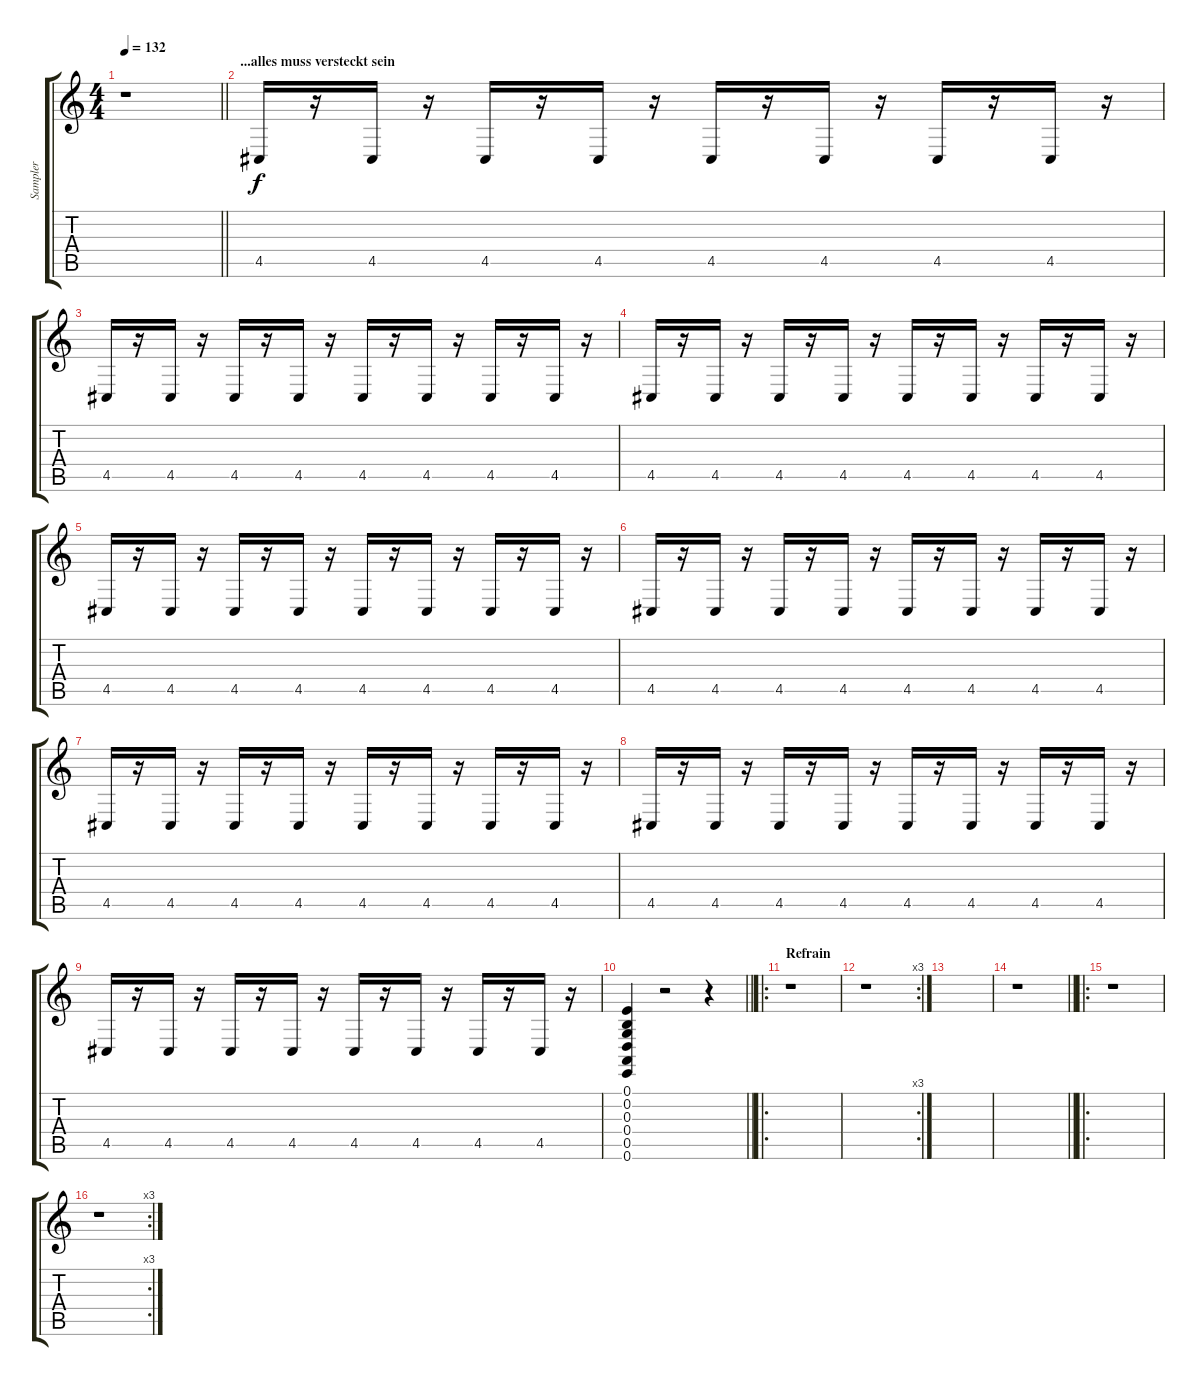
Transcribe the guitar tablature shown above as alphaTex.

\track ("Sampler" "Sampler") {instrument pad8sweep}
\staff {score tabs}
\tuning (E4 B3 G3 D3 A2 E2) {hide}
\ts (4 4)
\tempo 132
\clef g2
\barLineRight lightlight
\ks c
r.1{dy f} |
\section ("" "...alles muss versteckt sein")
4.5.16 r.16 4.5.16 r.16 4.5.16 r.16 4.5.16 r.16 4.5.16 r.16 4.5.16 r.16 4.5.16 r.16 4.5.16 r.16 |
4.5.16 r.16 4.5.16 r.16 4.5.16 r.16 4.5.16 r.16 4.5.16 r.16 4.5.16 r.16 4.5.16 r.16 4.5.16 r.16 |
4.5.16 r.16 4.5.16 r.16 4.5.16 r.16 4.5.16 r.16 4.5.16 r.16 4.5.16 r.16 4.5.16 r.16 4.5.16 r.16 |
4.5.16 r.16 4.5.16 r.16 4.5.16 r.16 4.5.16 r.16 4.5.16 r.16 4.5.16 r.16 4.5.16 r.16 4.5.16 r.16 |
4.5.16 r.16 4.5.16 r.16 4.5.16 r.16 4.5.16 r.16 4.5.16 r.16 4.5.16 r.16 4.5.16 r.16 4.5.16 r.16 |
4.5.16 r.16 4.5.16 r.16 4.5.16 r.16 4.5.16 r.16 4.5.16 r.16 4.5.16 r.16 4.5.16 r.16 4.5.16 r.16 |
4.5.16 r.16 4.5.16 r.16 4.5.16 r.16 4.5.16 r.16 4.5.16 r.16 4.5.16 r.16 4.5.16 r.16 4.5.16 r.16 |
4.5.16 r.16 4.5.16 r.16 4.5.16 r.16 4.5.16 r.16 4.5.16 r.16 4.5.16 r.16 4.5.16 r.16 4.5.16 r.16 |
\barLineRight lightlight
(0.1 0.2 0.3 0.4 0.5 0.6).4{instrument gunshot} r.2 r.4 |
\ro
\section ("" "Refrain")
r.1 |
\rc 3
r.1 |
|
\barLineRight lightlight
r.1 |
\ro
r.1 |
\rc 3
r.1
